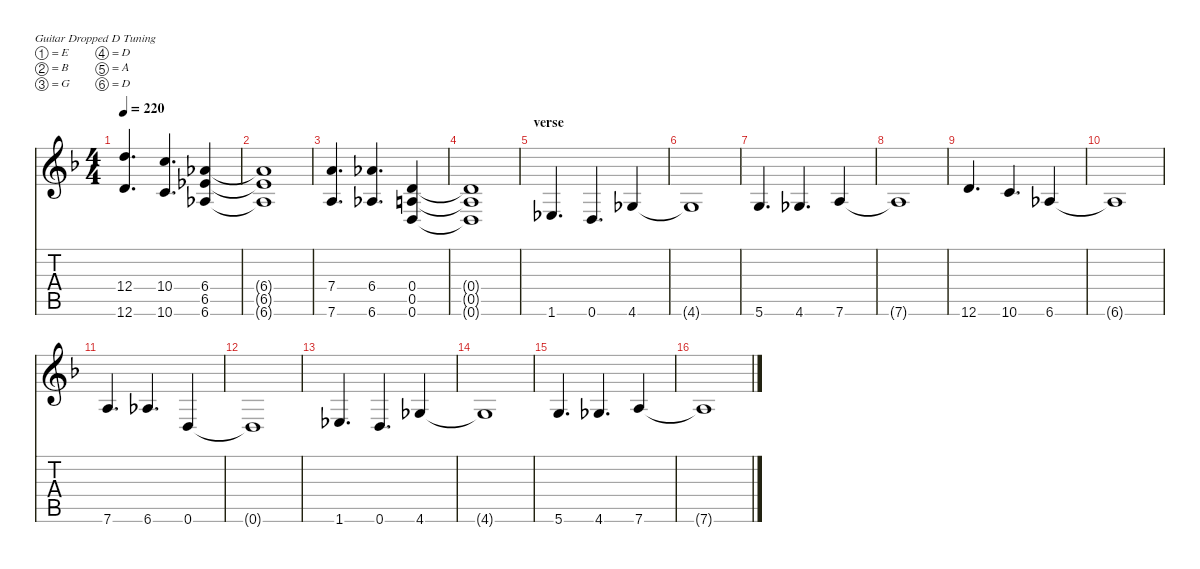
\hideDynamics
\bracketExtendMode nobrackets
\singleTrackTrackNamePolicy hidden
\multiTrackTrackNamePolicy hidden
\firstSystemTrackNameMode fullname
\firstSystemTrackNameOrientation horizontal
\otherSystemsTrackNameOrientation horizontal
\track ("Guitar-spare" "E-Gt") {instrument distortionguitar}
\staff {score tabs}
\tuning (E4 B3 G3 D3 A2 D2)
\ts (4 4)
\tempo 220
\clef g2
\ks dminor
(12.4{acc forcenatural} 12.6{acc forcenatural}).4{d dy f} (10.4{acc forcenatural} 10.6{acc forcenatural}).4{d} (6.4{acc b} 6.5{acc b} 6.6{acc b}).4 |
(6.4{t acc b} 6.5{t acc b} 6.6{t acc b}).1 |
(7.4{acc forcenatural} 7.6{acc forcenatural}).4{d} (6.4{acc b} 6.6{acc b}).4{d} (0.4{acc forcenatural} 0.5{acc forcenatural} 0.6{acc forcenatural}).4 |
(0.4{t acc forcenatural} 0.5{t acc forcenatural} 0.6{t acc forcenatural}).1 |
\section ("" "verse")
1.6{acc b}.4{d} 0.6{acc forcenatural}.4{d} 4.6{acc b}.4 |
4.6{t acc b}.1 |
5.6{acc forcenatural}.4{d} 4.6{acc b}.4{d} 7.6{acc forcenatural}.4 |
7.6{t acc forcenatural}.1 |
12.6{acc forcenatural}.4{d} 10.6{acc forcenatural}.4{d} 6.6{acc b}.4 |
6.6{t acc b}.1 |
7.6{acc forcenatural}.4{d} 6.6{acc b}.4{d} 0.6{acc forcenatural}.4 |
0.6{t acc forcenatural}.1 |
1.6{acc b}.4{d} 0.6{acc forcenatural}.4{d} 4.6{acc b}.4 |
4.6{t acc b}.1 |
5.6{acc forcenatural}.4{d} 4.6{acc b}.4{d} 7.6{acc forcenatural}.4 |
7.6{t acc forcenatural}.1
